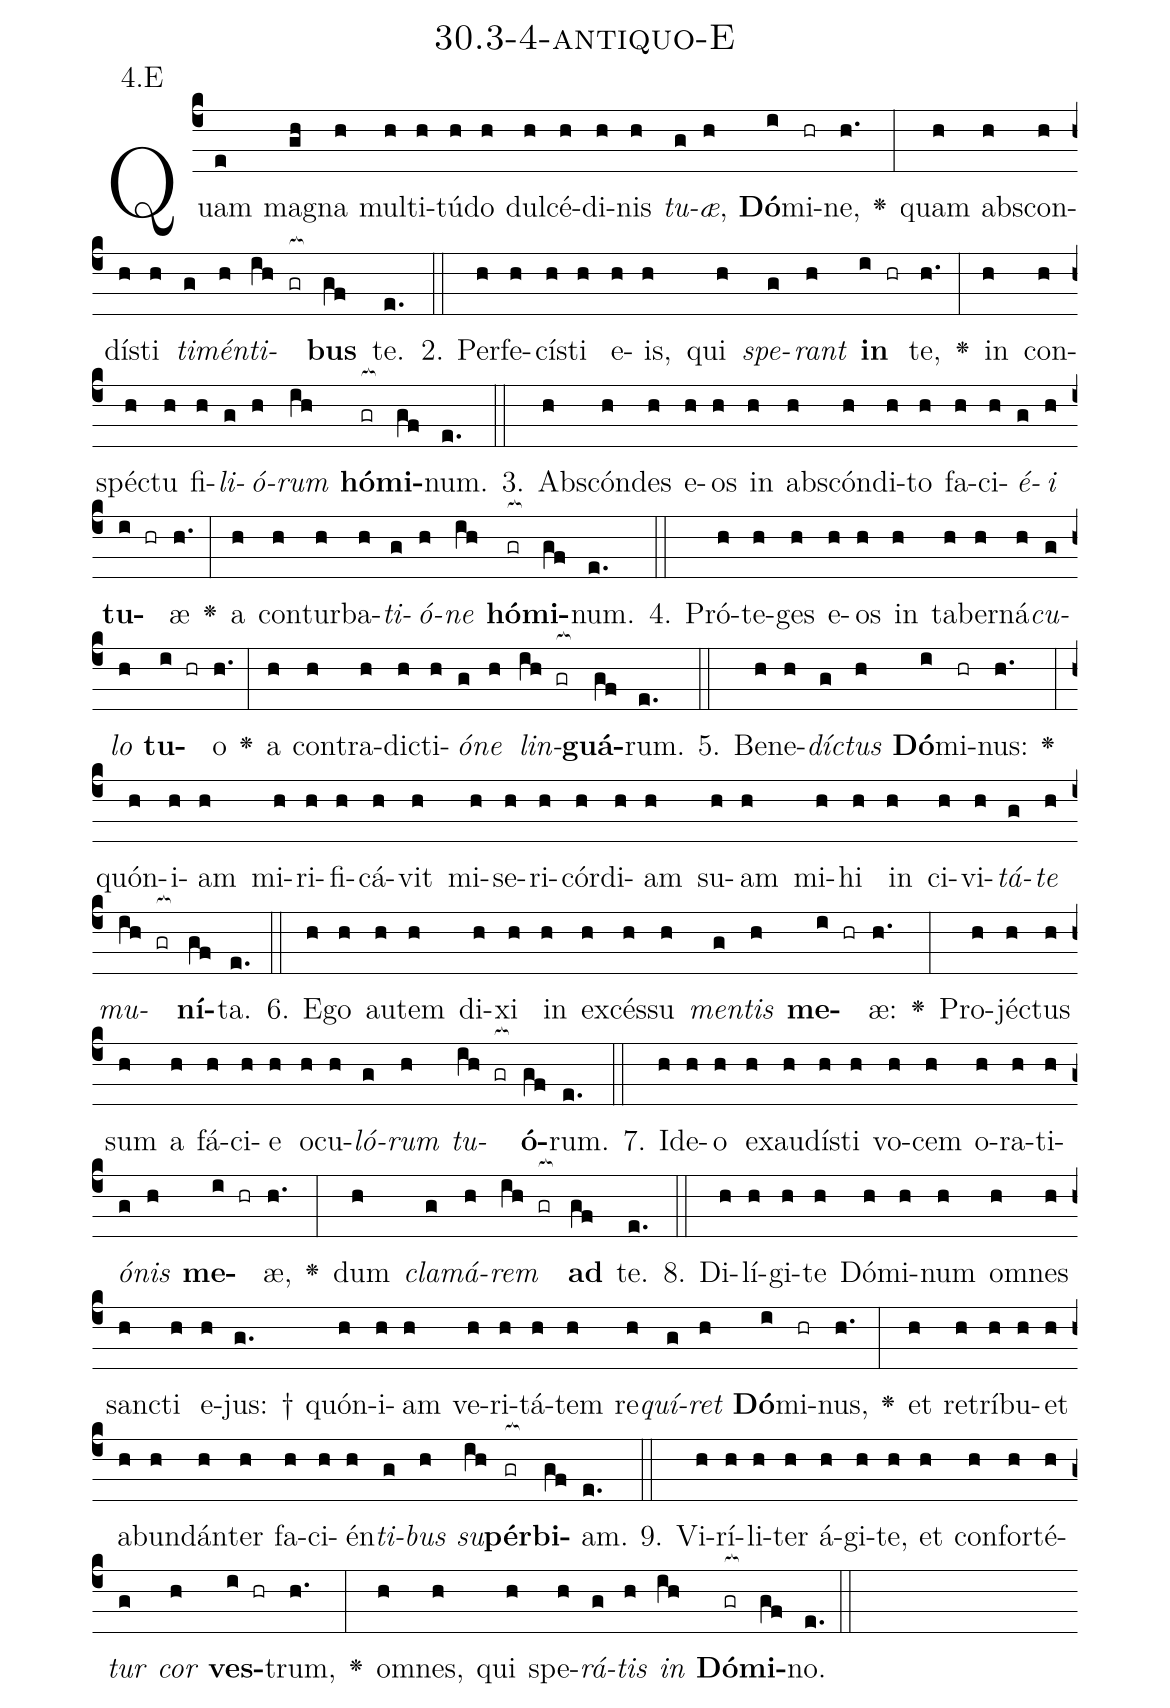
name: 30.3-4-antiquo-E;
annotation: 4.E;
%%
(c4)Quam(e) ma(gh)gna(h) mul(h)ti(h)tú(h)do(h) dul(h)cé(h)di(h)nis(h) <i>tu</i>(g)<i>æ</i>,(h) <b>Dó</b>(i)mi(hr)ne,(h.) <v>\greheightstar</v>(:) quam(h) abs(h)con(h)dís(h)ti(h) <i>ti</i>(g)<i>mén</i>(h)<i>ti</i>(ih gr[ocb:1{])<b>bus</b>(gf[ocb:0}]) te.(e.) (::)
2. Per(h)fe(h)cís(h)ti(h) e(h)is,(h) qui(h) <i>spe</i>(g)<i>rant</i>(h) <b>in</b>(i hr) te,(h.) <v>\greheightstar</v>(:) in(h) con(h)spéc(h)tu(h) fi(h)<i>li</i>(g)<i>ó</i>(h)<i>rum</i>(ih) <b>hó</b>(gr[ocb:1{])<b>mi</b>(gf[ocb:0}])num.(e.) (::)
3. Abs(h)cón(h)des(h) e(h)os(h) in(h) abs(h)cón(h)di(h)to(h) fa(h)ci(h)<i>é</i>(g)<i>i</i>(h) <b>tu</b>(i hr)æ(h.) <v>\greheightstar</v>(:) a(h) con(h)tur(h)ba(h)<i>ti</i>(g)<i>ó</i>(h)<i>ne</i>(ih) <b>hó</b>(gr[ocb:1{])<b>mi</b>(gf[ocb:0}])num.(e.) (::)
4. Pró(h)te(h)ges(h) e(h)os(h) in(h) ta(h)ber(h)ná(h)<i>cu</i>(g)<i>lo</i>(h) <b>tu</b>(i hr)o(h.) <v>\greheightstar</v>(:) a(h) con(h)tra(h)dic(h)ti(h)<i>ó</i>(g)<i>ne</i>(h) <i>lin</i>(ih gr[ocb:1{])<b>guá</b>(gf[ocb:0}])rum.(e.) (::)
5. Be(h)ne(h)<i>díc</i>(g)<i>tus</i>(h) <b>Dó</b>(i)mi(hr)nus:(h.) <v>\greheightstar</v>(:) quón(h)i(h)am(h) mi(h)ri(h)fi(h)cá(h)vit(h) mi(h)se(h)ri(h)cór(h)di(h)am(h) su(h)am(h) mi(h)hi(h) in(h) ci(h)vi(h)<i>tá</i>(g)<i>te</i>(h) <i>mu</i>(ih gr[ocb:1{])<b>ní</b>(gf[ocb:0}])ta.(e.) (::)
6. E(h)go(h) au(h)tem(h) di(h)xi(h) in(h) ex(h)cés(h)su(h) <i>men</i>(g)<i>tis</i>(h) <b>me</b>(i hr)æ:(h.) <v>\greheightstar</v>(:) Pro(h)jéc(h)tus(h) sum(h) a(h) fá(h)ci(h)e(h) o(h)cu(h)<i>ló</i>(g)<i>rum</i>(h) <i>tu</i>(ih gr[ocb:1{])<b>ó</b>(gf[ocb:0}])rum.(e.) (::)
7. Id(h)e(h)o(h) ex(h)au(h)dís(h)ti(h) vo(h)cem(h) o(h)ra(h)ti(h)<i>ó</i>(g)<i>nis</i>(h) <b>me</b>(i hr)æ,(h.) <v>\greheightstar</v>(:) dum(h) <i>cla</i>(g)<i>má</i>(h)<i>rem</i>(ih gr[ocb:1{]) <b>ad</b>(gf[ocb:0}]) te.(e.) (::)
8. Di(h)lí(h)gi(h)te(h) Dó(h)mi(h)num(h) om(h)nes(h) sanc(h)ti(h) e(h)jus: †(g.) quón(h)i(h)am(h) ve(h)ri(h)tá(h)tem(h) re(h)<i>quí</i>(g)<i>ret</i>(h) <b>Dó</b>(i)mi(hr)nus,(h.) <v>\greheightstar</v>(:) et(h) re(h)trí(h)bu(h)et(h) ab(h)un(h)dán(h)ter(h) fa(h)ci(h)én(h)<i>ti</i>(g)<i>bus</i>(h) <i>su</i>(ih)<b>pér</b>(gr[ocb:1{])<b>bi</b>(gf[ocb:0}])am.(e.) (::)
9. Vi(h)rí(h)li(h)ter(h) á(h)gi(h)te,(h) et(h) con(h)for(h)té(h)<i>tur</i>(g) <i>cor</i>(h) <b>ves</b>(i hr)trum,(h.) <v>\greheightstar</v>(:) om(h)nes,(h) qui(h) spe(h)<i>rá</i>(g)<i>tis</i>(h) <i>in</i>(ih) <b>Dó</b>(gr[ocb:1{])<b>mi</b>(gf[ocb:0}])no.(e.) (::)
